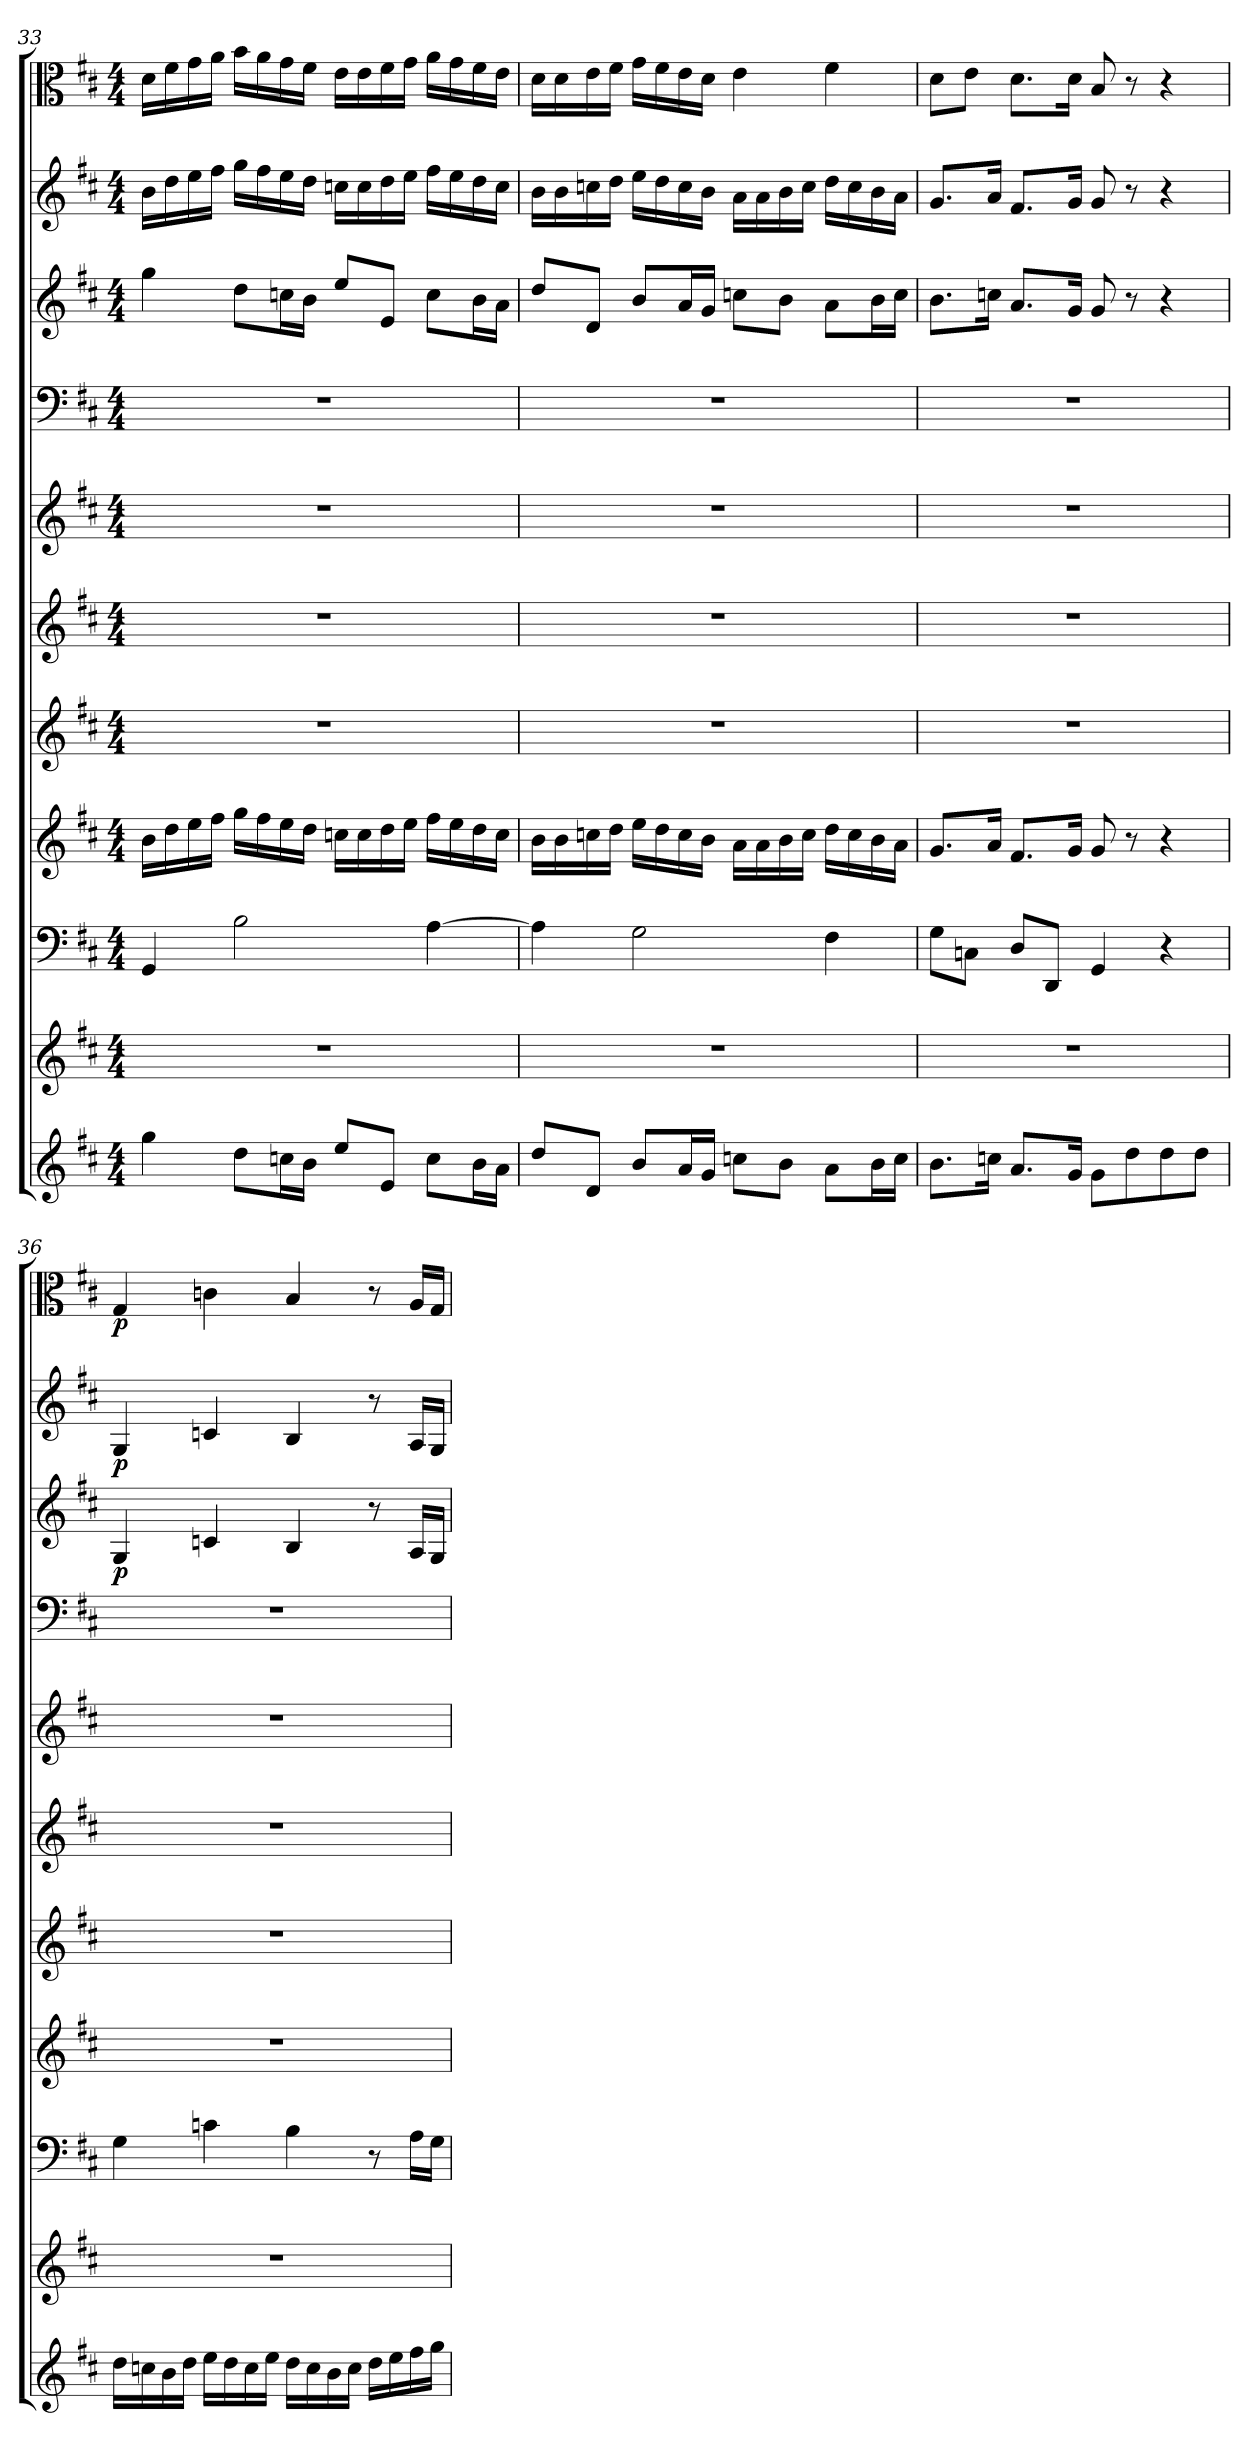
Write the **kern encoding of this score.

**kern	**kern	**kern	**kern	**kern	**kern	**kern	**kern	**kern	**dynam	**kern	**dynam	**kern	**dynam
*part11	*part10	*part9	*part8	*part7	*part6	*part5	*part4	*part3	*part3	*part2	*part2	*part1	*part1
*staff11	*staff10	*staff9	*staff8	*staff7	*staff6	*staff5	*staff4	*staff3	*staff3	*staff2	*staff2	*staff1	*staff1
*clefG2	*clefG2	*clefF4	*clefG2	*clefG2	*clefG2	*clefG2	*clefF4	*clefG2	*	*clefG2	*	*clefC3	*
*k[f#c#]	*k[f#c#]	*k[f#c#]	*k[f#c#]	*k[f#c#]	*k[f#c#]	*k[f#c#]	*k[f#c#]	*k[f#c#]	*	*k[f#c#]	*	*k[f#c#]	*
*D:	*D:	*D:	*D:	*D:	*D:	*D:	*D:	*D:	*	*D:	*	*D:	*
*M4/4	*M4/4	*M4/4	*M4/4	*M4/4	*M4/4	*M4/4	*M4/4	*M4/4	*	*M4/4	*	*M4/4	*
=33	=33	=33	=33	=33	=33	=33	=33	=33	=33	=33	=33	=33	=33
4gg\	1r	4GG/	16b\LL	1r	1r	1r	1r	4gg\	.	16b\LL	.	16d\LL	.
.	.	.	16dd\	.	.	.	.	.	.	16dd\	.	16f#\	.
.	.	.	16ee\	.	.	.	.	.	.	16ee\	.	16g\	.
.	.	.	16ff#\JJ	.	.	.	.	.	.	16ff#\JJ	.	16a\JJ	.
8dd\L	.	2B\	16gg\LL	.	.	.	.	8dd\L	.	16gg\LL	.	16b\LL	.
.	.	.	16ff#\	.	.	.	.	.	.	16ff#\	.	16a\	.
16ccn\L	.	.	16ee\	.	.	.	.	16ccn\L	.	16ee\	.	16g\	.
16b\JJ	.	.	16dd\JJ	.	.	.	.	16b\JJ	.	16dd\JJ	.	16f#\JJ	.
8ee/L	.	.	16ccn\LL	.	.	.	.	8ee/L	.	16ccn\LL	.	16e\LL	.
.	.	.	16cc\	.	.	.	.	.	.	16cc\	.	16e\	.
8e/J	.	.	16dd\	.	.	.	.	8e/J	.	16dd\	.	16f#\	.
.	.	.	16ee\JJ	.	.	.	.	.	.	16ee\JJ	.	16g\JJ	.
8cc\L	.	[4A\	16ff#\LL	.	.	.	.	8cc\L	.	16ff#\LL	.	16a\LL	.
.	.	.	16ee\	.	.	.	.	.	.	16ee\	.	16g\	.
16b\L	.	.	16dd\	.	.	.	.	16b\L	.	16dd\	.	16f#\	.
16a\JJ	.	.	16cc\JJ	.	.	.	.	16a\JJ	.	16cc\JJ	.	16e\JJ	.
=34	=34	=34	=34	=34	=34	=34	=34	=34	=34	=34	=34	=34	=34
8dd/L	1r	4A\]	16b\LL	1r	1r	1r	1r	8dd/L	.	16b\LL	.	16d\LL	.
.	.	.	16b\	.	.	.	.	.	.	16b\	.	16d\	.
8d/J	.	.	16ccn\	.	.	.	.	8d/J	.	16ccn\	.	16e\	.
.	.	.	16dd\JJ	.	.	.	.	.	.	16dd\JJ	.	16f#\JJ	.
8b/L	.	2G\	16ee\LL	.	.	.	.	8b/L	.	16ee\LL	.	16g\LL	.
.	.	.	16dd\	.	.	.	.	.	.	16dd\	.	16f#\	.
16a/L	.	.	16cc\	.	.	.	.	16a/L	.	16cc\	.	16e\	.
16g/JJ	.	.	16b\JJ	.	.	.	.	16g/JJ	.	16b\JJ	.	16d\JJ	.
8ccn\L	.	.	16a\LL	.	.	.	.	8ccn\L	.	16a\LL	.	4e\	.
.	.	.	16a\	.	.	.	.	.	.	16a\	.	.	.
8b\J	.	.	16b\	.	.	.	.	8b\J	.	16b\	.	.	.
.	.	.	16cc\JJ	.	.	.	.	.	.	16cc\JJ	.	.	.
8a\L	.	4F#\	16dd\LL	.	.	.	.	8a\L	.	16dd\LL	.	4f#\	.
.	.	.	16cc\	.	.	.	.	.	.	16cc\	.	.	.
16b\L	.	.	16b\	.	.	.	.	16b\L	.	16b\	.	.	.
16cc\JJ	.	.	16a\JJ	.	.	.	.	16cc\JJ	.	16a\JJ	.	.	.
=35	=35	=35	=35	=35	=35	=35	=35	=35	=35	=35	=35	=35	=35
8.b\L	1r	8G\L	8.g/L	1r	1r	1r	1r	8.b\L	.	8.g/L	.	8d\L	.
.	.	8Cn\J	.	.	.	.	.	.	.	.	.	8e\J	.
16ccn\Jk	.	.	16a/Jk	.	.	.	.	16ccn\Jk	.	16a/Jk	.	.	.
8.a/L	.	8D/L	8.f#/L	.	.	.	.	8.a/L	.	8.f#/L	.	8.d\L	.
.	.	8DD/J	.	.	.	.	.	.	.	.	.	.	.
16g/Jk	.	.	16g/Jk	.	.	.	.	16g/Jk	.	16g/Jk	.	16d\Jk	.
8g\L	.	4GG/	8g/	.	.	.	.	8g/	.	8g/	.	8B/	.
8dd\	.	.	8r	.	.	.	.	8r	.	8r	.	8r	.
8dd\	.	4r	4r	.	.	.	.	4r	.	4r	.	4r	.
8dd\J	.	.	.	.	.	.	.	.	.	.	.	.	.
=36	=36	=36	=36	=36	=36	=36	=36	=36	=36	=36	=36	=36	=36
16dd\LL	1r	4G\	1r	1r	1r	1r	1r	4G/	p	4G/	p	4G/	p
16ccn\	.	.	.	.	.	.	.	.	.	.	.	.	.
16b\	.	.	.	.	.	.	.	.	.	.	.	.	.
16dd\JJ	.	.	.	.	.	.	.	.	.	.	.	.	.
16ee\LL	.	4cn\	.	.	.	.	.	4cn/	.	4cn/	.	4cn\	.
16dd\	.	.	.	.	.	.	.	.	.	.	.	.	.
16cc\	.	.	.	.	.	.	.	.	.	.	.	.	.
16ee\JJ	.	.	.	.	.	.	.	.	.	.	.	.	.
16dd\LL	.	4B\	.	.	.	.	.	4B/	.	4B/	.	4B/	.
16cc\	.	.	.	.	.	.	.	.	.	.	.	.	.
16b\	.	.	.	.	.	.	.	.	.	.	.	.	.
16cc\JJ	.	.	.	.	.	.	.	.	.	.	.	.	.
16dd\LL	.	8r	.	.	.	.	.	8r	.	8r	.	8r	.
16ee\	.	.	.	.	.	.	.	.	.	.	.	.	.
16ff#\	.	16A\LL	.	.	.	.	.	16A/LL	.	16A/LL	.	16A/LL	.
16gg\JJ	.	16G\JJ	.	.	.	.	.	16G/JJ	.	16G/JJ	.	16G/JJ	.
=	=	=	=	=	=	=	=	=	=	=	=	=	=
*-	*-	*-	*-	*-	*-	*-	*-	*-	*-	*-	*-	*-	*-
